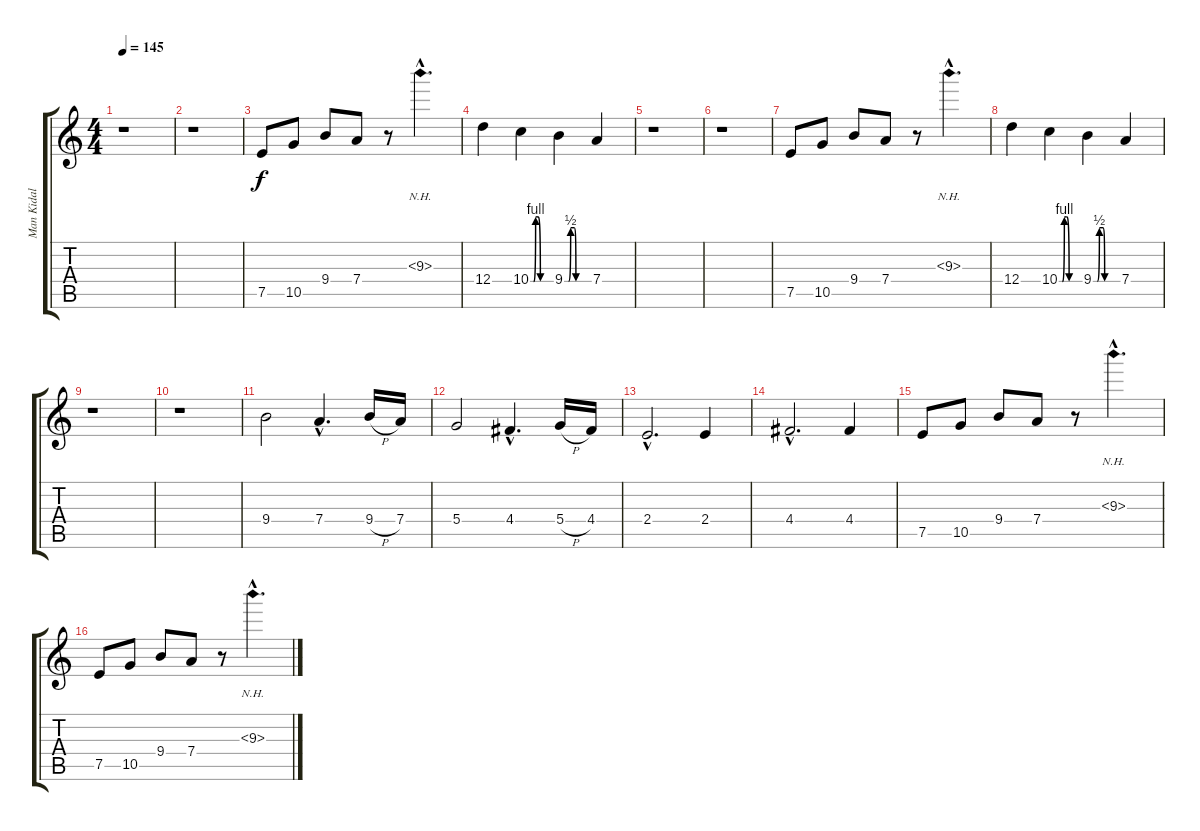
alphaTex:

\track ("Man Kidal" "Man Kidal") {instrument overdrivenguitar}
\staff {score tabs}
\tuning (E4 B3 G3 D3 A2 E2) {hide}
\ts (4 4)
\tempo 145
\clef g2
\ks c
r.1{dy f} |
r.1 |
7.5.8{instrument overdrivenguitar} 10.5.8 9.4.8 7.4.8 r.8 9.3{nh hac}.4{d} |
12.4.4 10.4{be (custom 0 0 9 0 15 4 22 4 29 0 32 0 45 0 60 0)}.4 9.4{be (custom 0 0 10 0 15 2 24 2 28 0 45 0 60 0)}.4 7.4.4 |
r.1 |
r.1 |
7.5.8 10.5.8 9.4.8 7.4.8 r.8 9.3{nh hac}.4{d} |
12.4.4 10.4{be (custom 0 0 9 0 15 4 22 4 29 0 32 0 45 0 60 0)}.4 9.4{be (custom 0 0 10 0 15 2 24 2 28 0 45 0 60 0)}.4 7.4.4 |
r.1 |
r.1 |
9.4.2 7.4{hac}.4{d} 9.4{h}.16 7.4.16 |
5.4.2 4.4{hac}.4{d} 5.4{h}.16 4.4.16 |
2.4{hac}.2{d} 2.4.4 |
4.4{hac}.2{d} 4.4.4 |
7.5.8 10.5.8 9.4.8 7.4.8 r.8 9.3{nh hac}.4{d} |
7.5.8 10.5.8 9.4.8 7.4.8 r.8 9.3{nh hac}.4{d}
